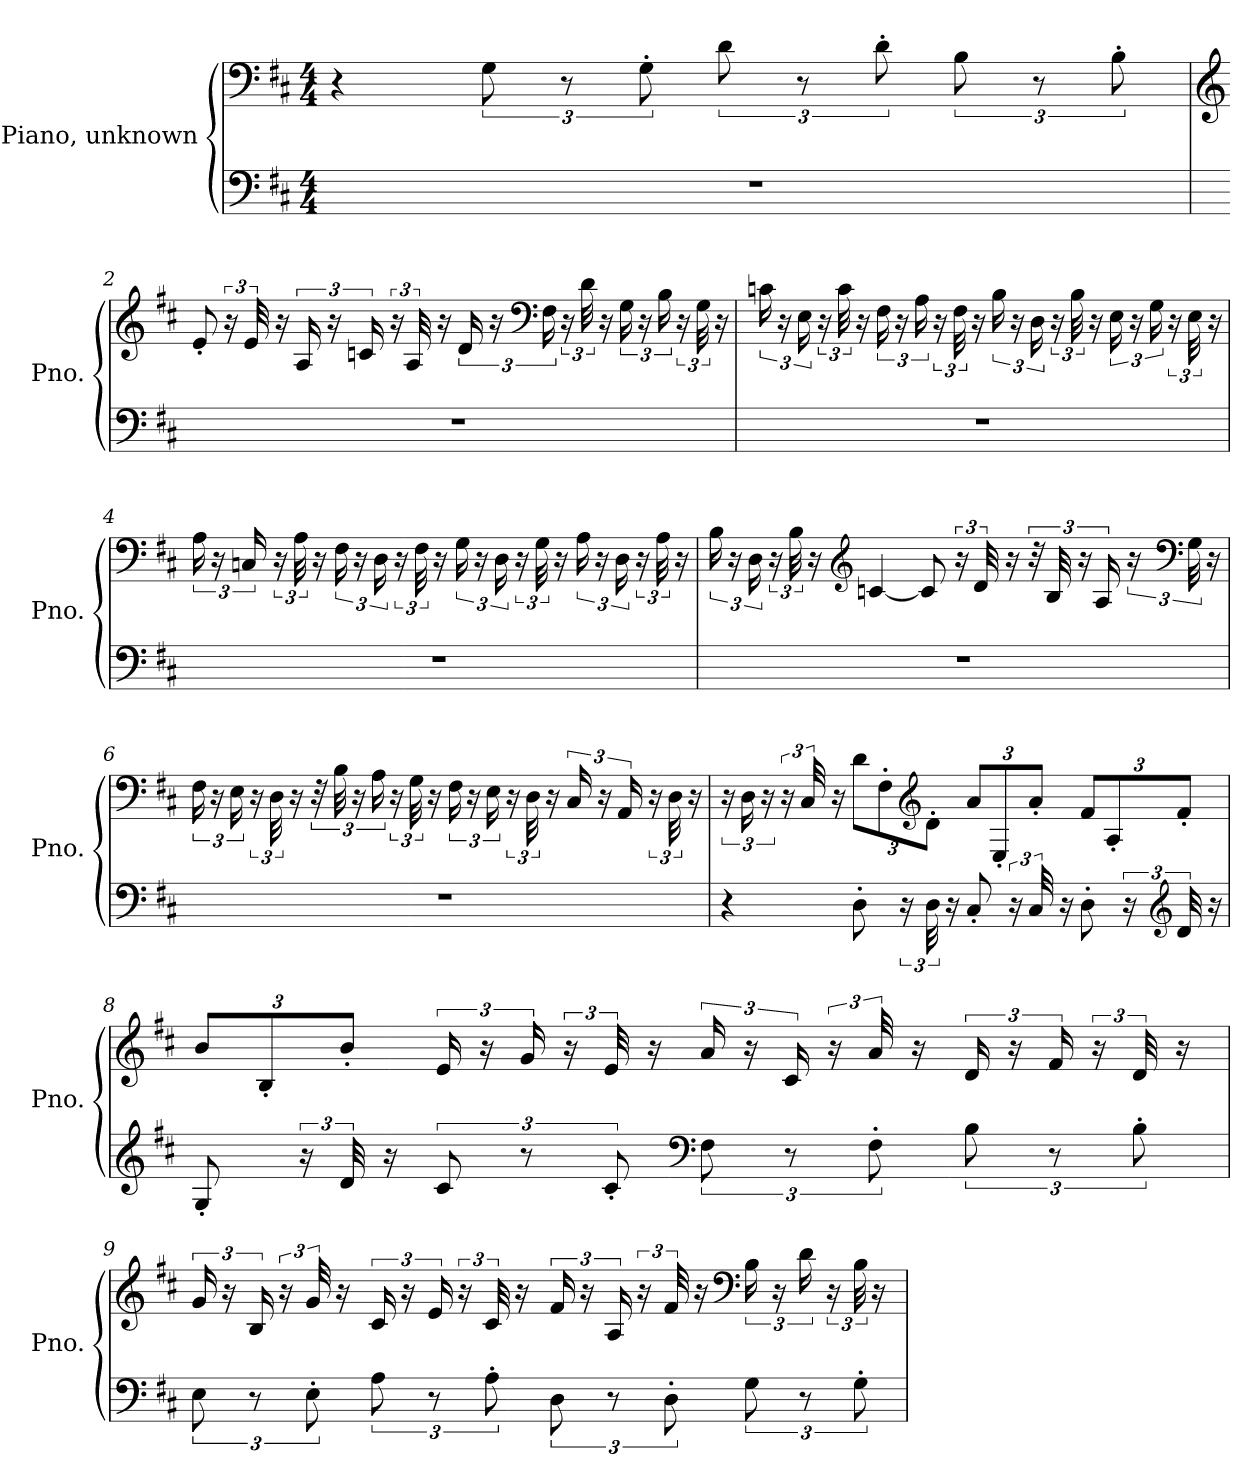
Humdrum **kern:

**kern	**kern
*part1	*part1
*staff2	*staff1
*I"Piano, unknown	*
*I'Pno.	*
*clefF4	*clefF4
*k[f#c#]	*k[f#c#]
*M4/4	*M4/4
*MM120	*MM120
=1	=1
1r	4r
.	12G\
.	12r
.	12G'\
.	12d\
.	12r
.	12d'\
.	12B\
.	12r
.	12B'\
=2	=2
*	*clefG2
1r	8e'/
.	24r
.	48e/
.	16r
.	24A/
.	24r
.	24cn/
.	24r
.	48A/
.	16r
.	24d/
.	24r
*	*clefF4
.	24F#\
.	24r
.	48d\
.	16r
.	24G\
.	24r
.	24B\
.	24r
.	48G\
.	16r
!!LO:LB:g=z
=3	=3
1r	24cn\
.	24r
.	24E\
.	24r
.	48c\
.	16r
.	24F#\
.	24r
.	24A\
.	24r
.	48F#\
.	16r
.	24B\
.	24r
.	24D\
.	24r
.	48B\
.	16r
.	24E\
.	24r
.	24G\
.	24r
.	48E\
.	16r
!!LO:LB:g=z
=4	=4
1r	24A\
.	24r
.	24Cn/
.	24r
.	48A\
.	16r
.	24F#\
.	24r
.	24D\
.	24r
.	48F#\
.	16r
.	24G\
.	24r
.	24D\
.	24r
.	48G\
.	16r
.	24A\
.	24r
.	24D\
.	24r
.	48A\
.	16r
!!LO:LB:g=z
=5	=5
1r	24B\
.	24r
.	24D\
.	24r
.	48B\
.	16r
*	*clefG2
.	[4cn/
.	8c/]
.	24r
.	48d/
.	16r
.	48r
.	48B/
.	24r
.	24A/
.	24r
*	*clefF4
.	48G\
.	16r
!!LO:LB:g=z
=6	=6
1r	24F#\
.	24r
.	24E\
.	24r
.	48D\
.	16r
.	48r
.	48B\
.	24r
.	24A\
.	24r
.	48G\
.	16r
.	24F#\
.	24r
.	24E\
.	24r
.	48D\
.	16r
.	24C#/
.	24r
.	24AA/
.	24r
.	48D\
.	16r
!!LO:LB:g=z
=7	=7
4r	24r
.	24D\
.	24r
.	24r
.	48C#/
.	16r
*	*Xbrackettup
8D'\	12d\L
.	12F#'\
24r	.
*	*clefG2
48D\	12d'\J
16r	.
8C#'/	12a/L
.	12E'/
24r	.
48C#/	12a'/J
16r	.
8D'\	12f#/L
.	12A'/
24r	.
*clefG2	*
48d/	12f#'/J
16r	.
!!LO:PB:g=z
=8	=8
8G'/	12b/L
.	12B'/
24r	.
48d/	12b'/J
16r	.
*	*brackettup
12c#/	24e/
.	24r
12r	24g/
.	24r
12c#'/	48e/
.	16r
*clefF4	*
12F#\	24a/
.	24r
12r	24c#/
.	24r
12F#'\	48a/
.	16r
12B\	24d/
.	24r
12r	24f#/
.	24r
12B'\	48d/
.	16r
!!LO:LB:g=z
=9	=9
12E\	24g/
.	24r
12r	24B/
.	24r
12E'\	48g/
.	16r
12A\	24c#/
.	24r
12r	24e/
.	24r
12A'\	48c#/
.	16r
12D\	24f#/
.	24r
12r	24A/
.	24r
12D'\	48f#/
.	16r
*	*clefF4
12G\	24B\
.	24r
12r	24d\
.	24r
12G'\	48B\
.	16r
=	=
*-	*-
